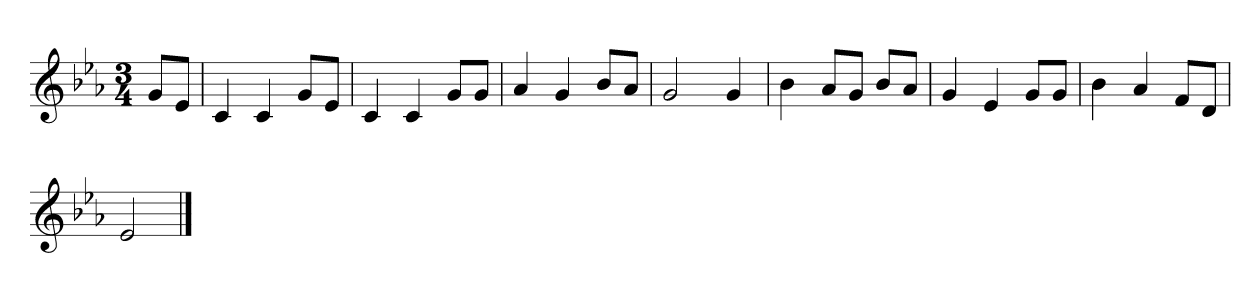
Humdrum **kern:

**kern
*part1
*staff1
*clefG2
*k[b-e-a-]
*M3/4
*MM100
=
8g/L
8e-/J
=
4c
4c
8g/L
8e-/J
=
4c
4c
8g/L
8g/J
=
4a-
4g
8b-/L
8a-/J
=
2g
4g
=
4b-
8a-/L
8g/J
8b-/L
8a-/J
=
4g
4e-
8g/L
8g/J
=
4b-
4a-
8f/L
8d/J
=
2e-
==
*-
